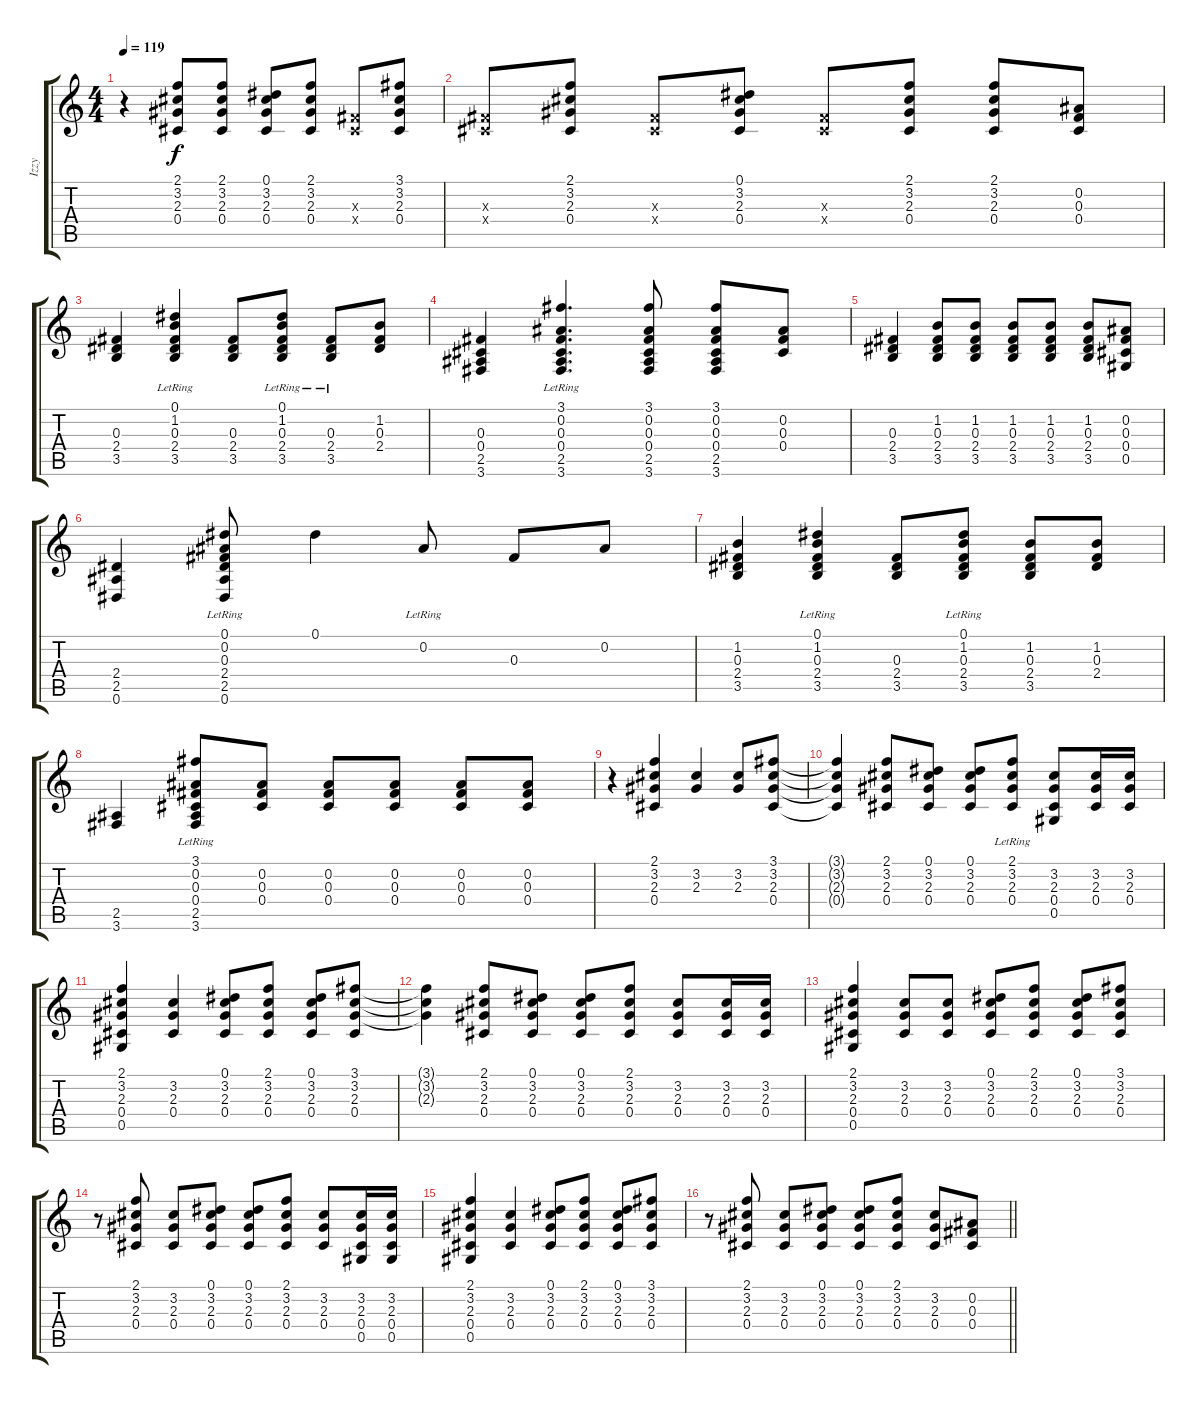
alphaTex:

\track ("Izzy" "Izzy") {instrument acousticguitarsteel}
\staff {score tabs}
\tuning (Eb4 Bb3 Gb3 Db3 Ab2 Eb2) {hide}
\ts (4 4)
\tempo 119
\clef g2
\ks c
r.4{dy f} (2.1 3.2 2.3 0.4).8 (2.1 3.2 2.3 0.4).8 (0.1 3.2 2.3 0.4).8 (2.1 3.2 2.3 0.4).8 (0.3{x} 0.4{x}).8 (3.1 3.2 2.3 0.4).8 |
(0.3{x} 0.4{x}).8 (2.1 3.2 2.3 0.4).8 (0.3{x} 0.4{x}).8 (0.1 3.2 2.3 0.4).8 (0.3{x} 0.4{x}).8 (2.1 3.2 2.3 0.4).8 (2.1 3.2 2.3 0.4).8 (0.2 0.3 0.4).8 |
(0.3 2.4 3.5).4 (0.1{lr} 1.2{lr} 0.3 2.4 3.5).4 (0.3 2.4 3.5).8 (0.1{lr} 1.2{lr} 0.3 2.4 3.5).8 (0.3 2.4 3.5{lr}).8 (1.2 0.3 2.4).8 |
(0.3 0.4 2.5 3.6).4 (3.1{lr} 0.2 0.3 0.4 2.5{lr} 3.6{lr}).4{d} (3.1 0.2 0.3 0.4 2.5 3.6).8 (3.1 0.2 0.3 0.4 2.5 3.6).8 (0.2 0.3 0.4).8 |
(0.3 2.4 3.5).4 (1.2 0.3 2.4 3.5).8 (1.2 0.3 2.4 3.5).8 (1.2 0.3 2.4 3.5).8 (1.2 0.3 2.4 3.5).8 (1.2 0.3 2.4 3.5).8 (0.2 0.3 0.4 0.5).8 |
(2.4 2.5 0.6).4 (0.1 0.2{lr} 0.3{lr} 2.4{lr} 2.5{lr} 0.6{lr}).8 0.1.4 0.2{lr}.8 0.3.8 0.2.8 |
(1.2 0.3 2.4 3.5).4 (0.1{lr} 1.2{lr} 0.3 2.4 3.5).4 (0.3 2.4 3.5).8 (0.1{lr} 1.2 0.3 2.4 3.5).8 (1.2 0.3 2.4 3.5).8 (1.2 0.3 2.4).8 |
(2.5 3.6).4 (3.1{lr} 0.2 0.3 0.4 2.5{lr} 3.6{lr}).8 (0.2 0.3 0.4).8 (0.2 0.3 0.4).8 (0.2 0.3 0.4).8 (0.2 0.3 0.4).8 (0.2 0.3 0.4).8 |
r.4 (2.1 3.2 2.3 0.4).4 (3.2 2.3).4 (3.2 2.3).8 (3.1 3.2 2.3 0.4).8 |
(3.1{t} 3.2{t} 2.3{t} 0.4{t}).4 (2.1 3.2 2.3 0.4).8 (0.1 3.2 2.3 0.4).8 (0.1 3.2 2.3 0.4).8 (2.1{lr} 3.2 2.3 0.4).8 (3.2 2.3 0.4 0.5).8 (3.2 2.3 0.4).16 (3.2 2.3 0.4).16 |
(2.1 3.2 2.3 0.4 0.5).4 (3.2 2.3 0.4).4 (0.1 3.2 2.3 0.4).8 (2.1 3.2 2.3 0.4).8 (0.1 3.2 2.3 0.4).8 (3.1 3.2 2.3 0.4).8 |
(3.1{t} 3.2{t} 2.3{t}).4 (2.1 3.2 2.3 0.4).8 (0.1 3.2 2.3 0.4).8 (0.1 3.2 2.3 0.4).8 (2.1 3.2 2.3 0.4).8 (3.2 2.3 0.4).8 (3.2 2.3 0.4).16 (3.2 2.3 0.4).16 |
(2.1 3.2 2.3 0.4 0.5).4 (3.2 2.3 0.4).8 (3.2 2.3 0.4).8 (0.1 3.2 2.3 0.4).8 (2.1 3.2 2.3 0.4).8 (0.1 3.2 2.3 0.4).8 (3.1 3.2 2.3 0.4).8 |
r.8 (2.1 3.2 2.3 0.4).8 (3.2 2.3 0.4).8 (0.1 3.2 2.3 0.4).8 (0.1 3.2 2.3 0.4).8 (2.1 3.2 2.3 0.4).8 (3.2 2.3 0.4).8 (3.2 2.3 0.4 0.5).16 (3.2 2.3 0.4 0.5).16 |
(2.1 3.2 2.3 0.4 0.5).4{volume 5} (3.2 2.3 0.4).4{volume 16} (0.1 3.2 2.3 0.4).8 (2.1 3.2 2.3 0.4).8 (0.1 3.2 2.3 0.4).8 (3.1 3.2 2.3 0.4).8 |
\barLineRight lightlight
r.8 (2.1 3.2 2.3 0.4).8 (3.2 2.3 0.4).8 (0.1 3.2 2.3 0.4).8 (0.1 3.2 2.3 0.4).8 (2.1 3.2 2.3 0.4).8 (3.2 2.3 0.4).8 (0.2 0.3 0.4).8
